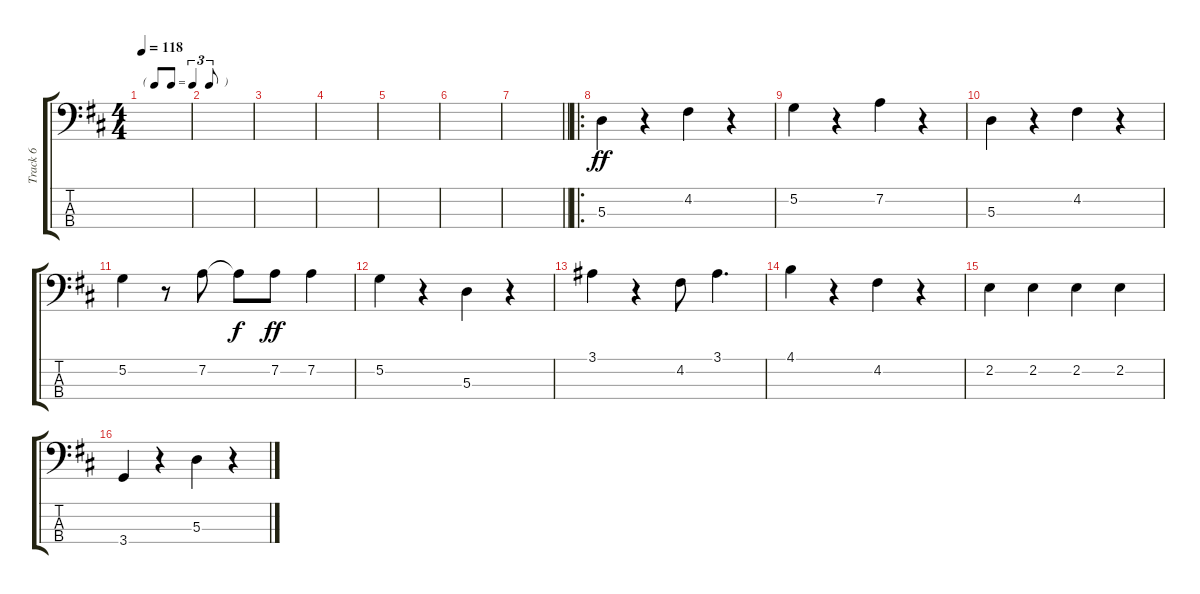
\track ("Track 6" "Track 6") {instrument electricbassfinger}
\staff {score tabs}
\tuning (G2 D2 A1 E1) {hide}
\ts (4 4)
\tf triplet8th
\tempo 118
\clef f4
\ks d
|
|
|
|
|
|
\barLineRight lightlight
|
\ro
5.3.4{dy ff} r.4 4.2.4 r.4 |
5.2.4 r.4 7.2.4 r.4 |
5.3.4 r.4 4.2.4 r.4 |
5.2.4 r.8 7.2.8 7.2{t}.8{dy f} 7.2.8{dy ff} 7.2.4 |
5.2.4 r.4 5.3.4 r.4 |
3.1.4 r.4 4.2.8 3.1.4{d} |
4.1.4 r.4 4.2.4 r.4 |
2.2.4 2.2.4 2.2.4 2.2.4 |
3.4.4 r.4 5.3.4 r.4
